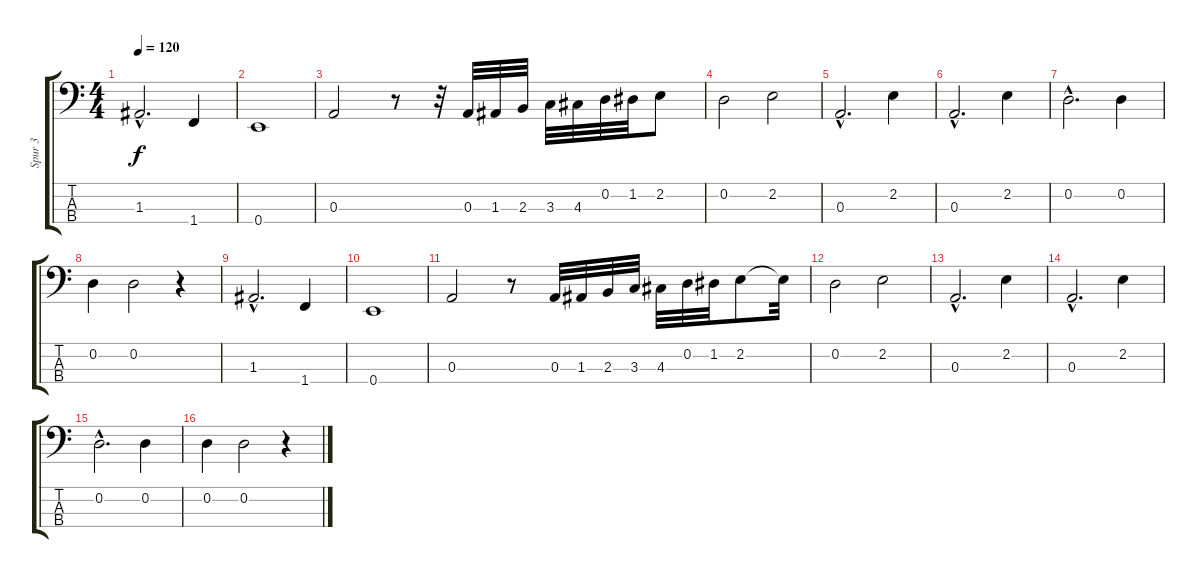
\track ("Spur 3" "Spur 3") {instrument electricbassfinger}
\staff {score tabs}
\tuning (G2 D2 A1 E1) {hide}
\ts (4 4)
\tempo 120
\clef f4
\ks c
1.3{hac}.2{d dy f} 1.4.4 |
0.4.1 |
0.3.2 r.8 r.32 0.3.32 1.3.32 2.3.32 3.3.32 4.3.32 0.2.32 1.2.32 2.2.8 |
0.2.2 2.2.2 |
0.3{hac}.2{d} 2.2.4 |
0.3{hac}.2{d} 2.2.4 |
0.2{hac}.2{d} 0.2.4 |
0.2.4 0.2.2 r.4 |
1.3{hac}.2{d} 1.4.4 |
0.4.1 |
0.3.2 r.8 0.3.32 1.3.32 2.3.32 3.3.32 4.3.32 0.2.32 1.2.32 2.2.8 2.2{t}.32 |
0.2.2 2.2.2 |
0.3{hac}.2{d} 2.2.4 |
0.3{hac}.2{d} 2.2.4 |
0.2{hac}.2{d} 0.2.4 |
0.2.4 0.2.2 r.4
